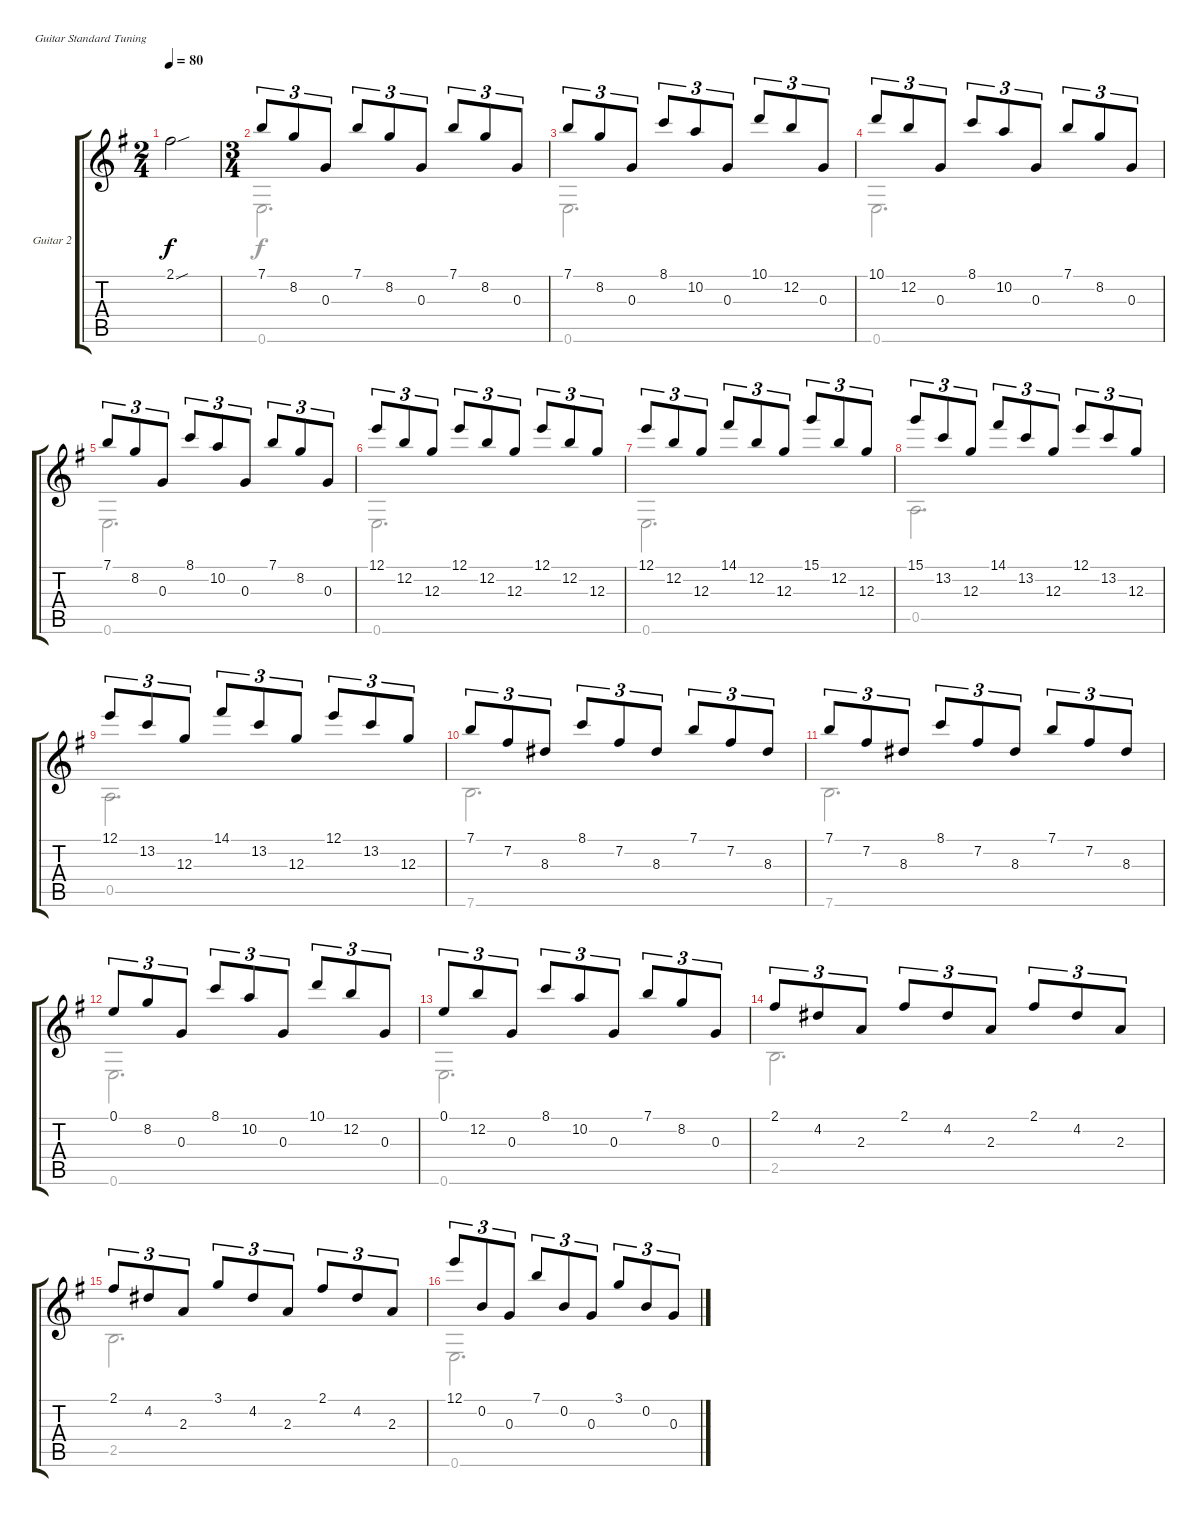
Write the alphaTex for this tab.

\defaultSystemsLayout 4
\bracketExtendMode groupsimilarinstruments
\firstSystemTrackNameOrientation horizontal
\otherSystemsTrackNameOrientation horizontal
\track ("Nylon Guitar" "Guitar 2") {instrument acousticguitarnylon}
\staff {score tabs}
\tuning (E4 B3 G3 D3 A2 E2)
\voice
\ts (2 4)
\tempo 80
\clef g2
\scale
0.944515
\ks g
2.1{sou}.2{dy f} |
\ts (3 4)
\scale
1.1715 7.1.8{tu (3 2)} 8.2.8{tu (3 2)} 0.3.8{tu (3 2)} 7.1.8{tu (3 2)} 8.2.8{tu (3 2)} 0.3.8{tu (3 2)} 7.1.8{tu (3 2)} 8.2.8{tu (3 2)} 0.3.8{tu (3 2)} |
\scale
0.91425 7.1.8{tu (3 2)} 8.2.8{tu (3 2)} 0.3.8{tu (3 2)} 8.1.8{tu (3 2)} 10.2.8{tu (3 2)} 0.3.8{tu (3 2)} 10.1.8{tu (3 2)} 12.2.8{tu (3 2)} 0.3.8{tu (3 2)} |
\scale
0.91425 10.1.8{tu (3 2)} 12.2.8{tu (3 2)} 0.3.8{tu (3 2)} 8.1.8{tu (3 2)} 10.2.8{tu (3 2)} 0.3.8{tu (3 2)} 7.1.8{tu (3 2)} 8.2.8{tu (3 2)} 0.3.8{tu (3 2)} |
\scale
1.11097 7.1.8{tu (3 2)} 8.2.8{tu (3 2)} 0.3.8{tu (3 2)} 8.1.8{tu (3 2)} 10.2.8{tu (3 2)} 0.3.8{tu (3 2)} 7.1.8{tu (3 2)} 8.2.8{tu (3 2)} 0.3.8{tu (3 2)} |
\scale
0.944515 12.1.8{tu (3 2)} 12.2.8{tu (3 2)} 12.3.8{tu (3 2)} 12.1.8{tu (3 2)} 12.2.8{tu (3 2)} 12.3.8{tu (3 2)} 12.1.8{tu (3 2)} 12.2.8{tu (3 2)} 12.3.8{tu (3 2)} |
\scale
0.944515 12.1.8{tu (3 2)} 12.2.8{tu (3 2)} 12.3.8{tu (3 2)} 14.1.8{tu (3 2)} 12.2.8{tu (3 2)} 12.3.8{tu (3 2)} 15.1.8{tu (3 2)} 12.2.8{tu (3 2)} 12.3.8{tu (3 2)} |
\scale
1.11097 15.1.8{tu (3 2)} 13.2.8{tu (3 2)} 12.3.8{tu (3 2)} 14.1.8{tu (3 2)} 13.2.8{tu (3 2)} 12.3.8{tu (3 2)} 12.1.8{tu (3 2)} 13.2.8{tu (3 2)} 12.3.8{tu (3 2)} |
\scale
0.944515 12.1.8{tu (3 2)} 13.2.8{tu (3 2)} 12.3.8{tu (3 2)} 14.1.8{tu (3 2)} 13.2.8{tu (3 2)} 12.3.8{tu (3 2)} 12.1.8{tu (3 2)} 13.2.8{tu (3 2)} 12.3.8{tu (3 2)} |
\scale
0.944515 7.1.8{tu (3 2)} 7.2.8{tu (3 2)} 8.3.8{tu (3 2)} 8.1.8{tu (3 2)} 7.2.8{tu (3 2)} 8.3.8{tu (3 2)} 7.1.8{tu (3 2)} 7.2.8{tu (3 2)} 8.3.8{tu (3 2)} |
\scale
1.11097 7.1.8{tu (3 2)} 7.2.8{tu (3 2)} 8.3.8{tu (3 2)} 8.1.8{tu (3 2)} 7.2.8{tu (3 2)} 8.3.8{tu (3 2)} 7.1.8{tu (3 2)} 7.2.8{tu (3 2)} 8.3.8{tu (3 2)} |
\scale
0.944515 0.1.8{tu (3 2)} 8.2.8{tu (3 2)} 0.3.8{tu (3 2)} 8.1.8{tu (3 2)} 10.2.8{tu (3 2)} 0.3.8{tu (3 2)} 10.1.8{tu (3 2)} 12.2.8{tu (3 2)} 0.3.8{tu (3 2)} |
\scale
0.267896
\scale
0.944515 0.1.8{tu (3 2)} 12.2.8{tu (3 2)} 0.3.8{tu (3 2)} 8.1.8{tu (3 2)} 10.2.8{tu (3 2)} 0.3.8{tu (3 2)} 7.1.8{tu (3 2)} 8.2.8{tu (3 2)} 0.3.8{tu (3 2)} |
\scale
0.219966 2.1.8{tu (3 2)} 4.2.8{tu (3 2)} 2.3.8{tu (3 2)} 2.1.8{tu (3 2)} 4.2.8{tu (3 2)} 2.3.8{tu (3 2)} 2.1.8{tu (3 2)} 4.2.8{tu (3 2)} 2.3.8{tu (3 2)} |
\scale
0.231393 2.1.8{tu (3 2)} 4.2.8{tu (3 2)} 2.3.8{tu (3 2)} 3.1.8{tu (3 2)} 4.2.8{tu (3 2)} 2.3.8{tu (3 2)} 2.1.8{tu (3 2)} 4.2.8{tu (3 2)} 2.3.8{tu (3 2)} |
\scale
0.222898 12.1.8{tu (3 2)} 0.2.8{tu (3 2)} 0.3.8{tu (3 2)} 7.1.8{tu (3 2)} 0.2.8{tu (3 2)} 0.3.8{tu (3 2)} 3.1.8{tu (3 2)} 0.2.8{tu (3 2)} 0.3.8{tu (3 2)}
\voice
\clef g2
\ottava regular
\simile none
\scale
0.944515
\ks g
|
\scale
1.1715 0.6.2{d} |
\scale
0.91425 0.6.2{d} |
\scale
0.91425 0.6.2{d} |
\scale
1.11097 0.6.2{d} |
\scale
0.944515 0.6.2{d} |
\scale
0.944515 0.6.2{d} |
\scale
1.11097 0.5.2{d} |
\scale
0.944515 0.5.2{d} |
\scale
0.944515 7.6.2{d} |
\scale
1.11097 7.6.2{d} |
\scale
0.944515 0.6.2{d} |
\scale
0.944515 0.6.2{d} |
2.5.2{d} |
2.5.2{d} |
0.6.2{d}
